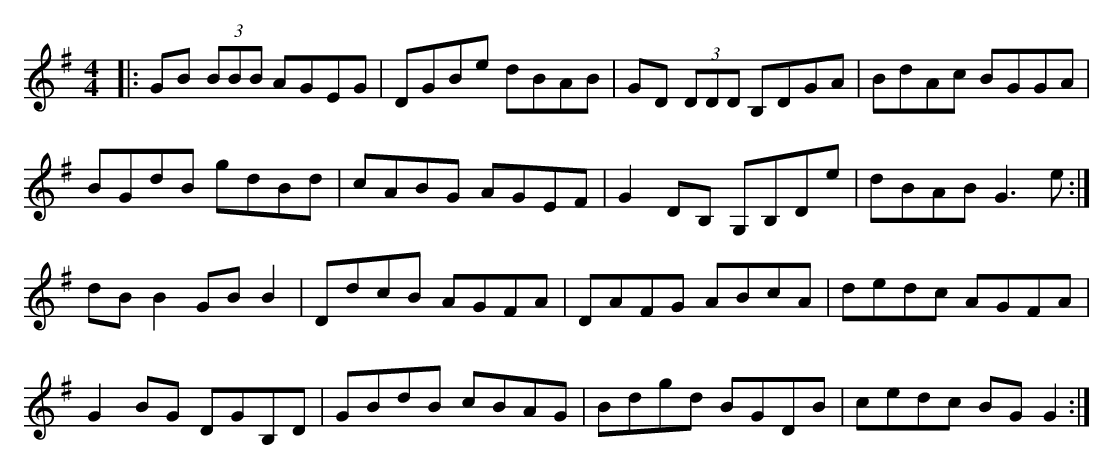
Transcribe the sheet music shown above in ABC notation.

X:1
M:4/4
K:G
|:GB (3BBB AGEG|DGBe dBAB|GD (3DDD B,DGA|BdAc BGGA|
BGdB gdBd|cABG AGEF|G2 DB, G,B,De|dBAB G3 e:|
dB B2 GB B2|DdcB AGFA|DAFG ABcA|dedc AGFA|
G2 BG DGB,D|GBdB cBAG|Bdgd BGDB|cedc BG G2:|
